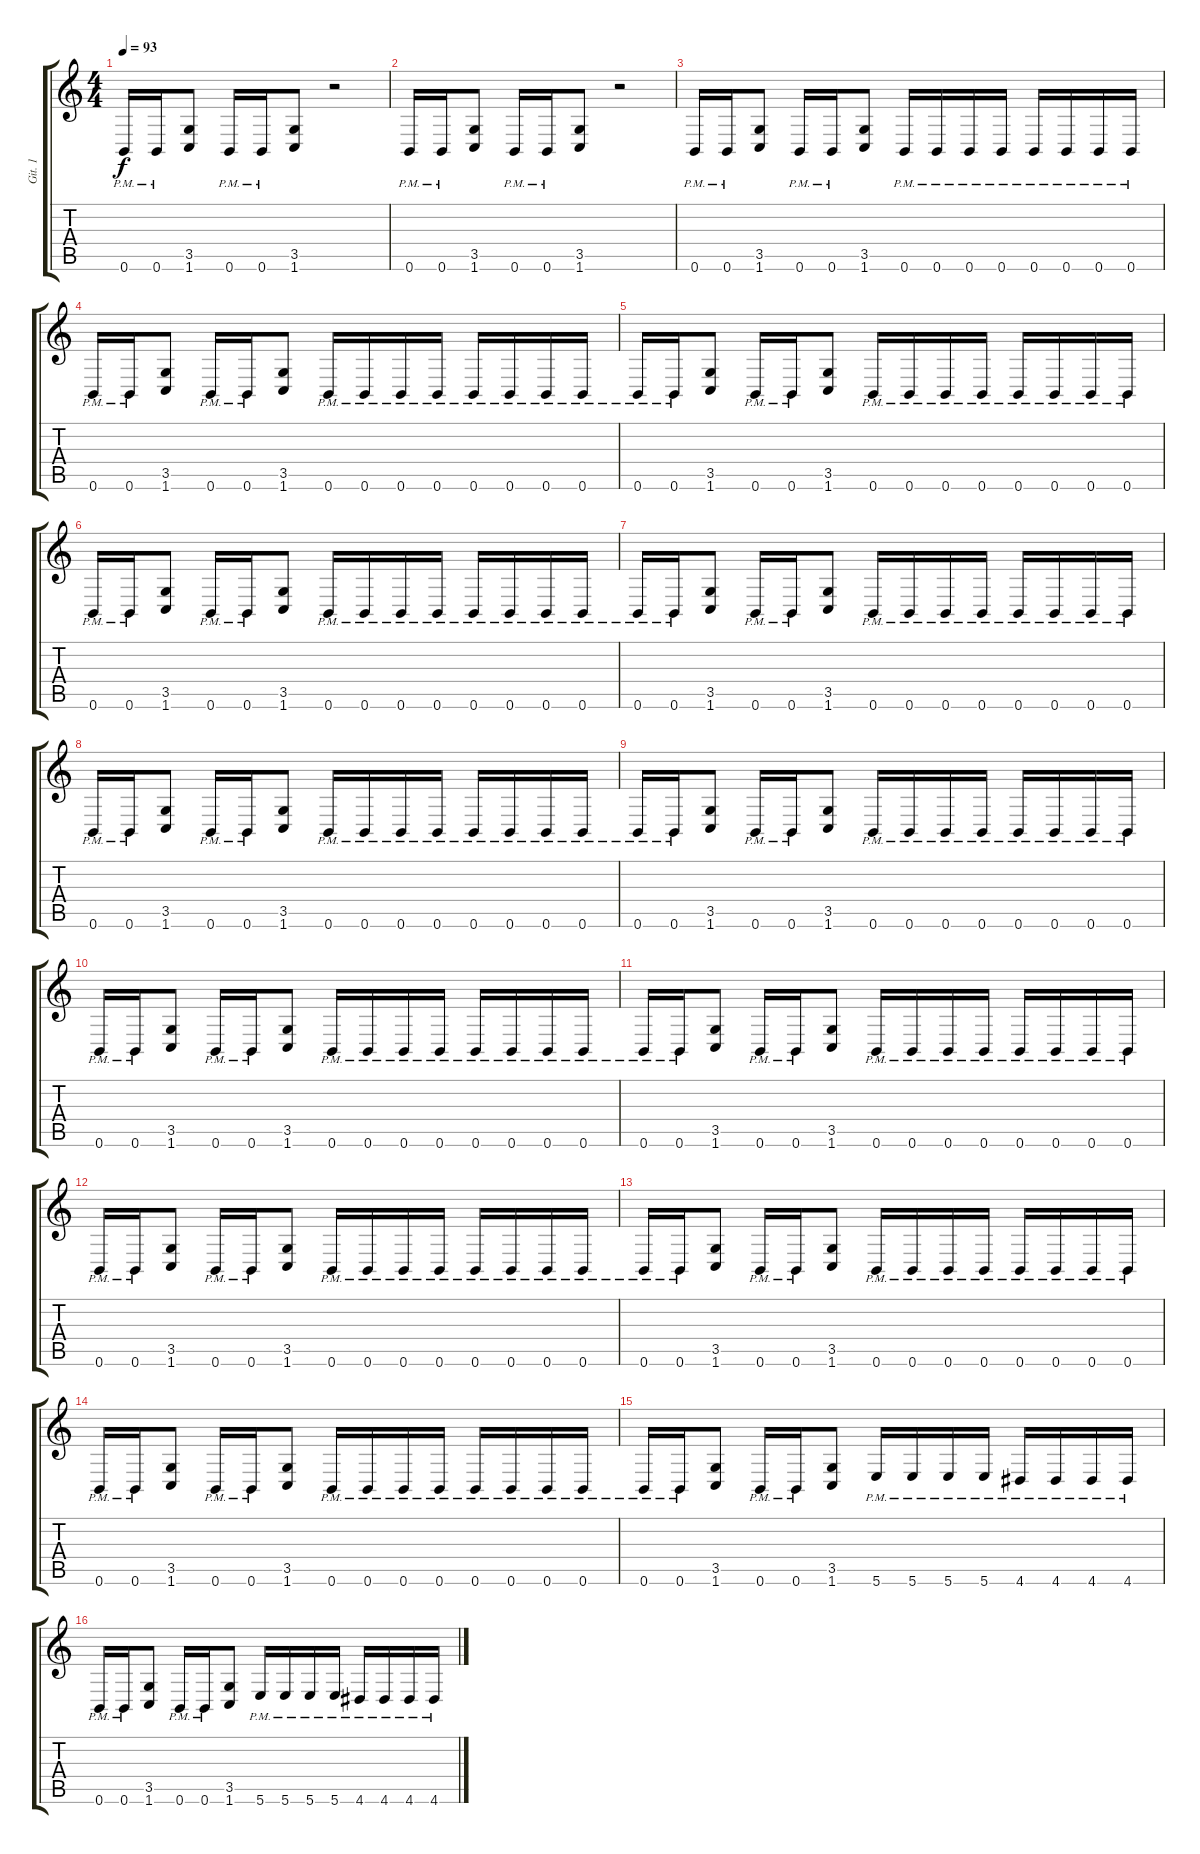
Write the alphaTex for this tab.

\track ("Git. 1" "Git. 1") {instrument distortionguitar}
\staff {score tabs}
\tuning (B3 Gb3 D3 A2 E2 B1) {hide}
\ts (4 4)
\tempo 93
\clef g2
\ks c
0.6{pm}.16{dy f} 0.6{pm}.16 (3.5 1.6).8 0.6{pm}.16 0.6{pm}.16 (3.5 1.6).8 r.2 |
0.6{pm}.16 0.6{pm}.16 (3.5 1.6).8 0.6{pm}.16 0.6{pm}.16 (3.5 1.6).8 r.2 |
0.6{pm}.16 0.6{pm}.16 (3.5 1.6).8 0.6{pm}.16 0.6{pm}.16 (3.5 1.6).8 0.6{pm}.16 0.6{pm}.16 0.6{pm}.16 0.6{pm}.16 0.6{pm}.16 0.6{pm}.16 0.6{pm}.16 0.6{pm}.16 |
0.6{pm}.16 0.6{pm}.16 (3.5 1.6).8 0.6{pm}.16 0.6{pm}.16 (3.5 1.6).8 0.6{pm}.16 0.6{pm}.16 0.6{pm}.16 0.6{pm}.16 0.6{pm}.16 0.6{pm}.16 0.6{pm}.16 0.6{pm}.16 |
0.6{pm}.16 0.6{pm}.16 (3.5 1.6).8 0.6{pm}.16 0.6{pm}.16 (3.5 1.6).8 0.6{pm}.16 0.6{pm}.16 0.6{pm}.16 0.6{pm}.16 0.6{pm}.16 0.6{pm}.16 0.6{pm}.16 0.6{pm}.16 |
0.6{pm}.16 0.6{pm}.16 (3.5 1.6).8 0.6{pm}.16 0.6{pm}.16 (3.5 1.6).8 0.6{pm}.16 0.6{pm}.16 0.6{pm}.16 0.6{pm}.16 0.6{pm}.16 0.6{pm}.16 0.6{pm}.16 0.6{pm}.16 |
0.6{pm}.16 0.6{pm}.16 (3.5 1.6).8 0.6{pm}.16 0.6{pm}.16 (3.5 1.6).8 0.6{pm}.16 0.6{pm}.16 0.6{pm}.16 0.6{pm}.16 0.6{pm}.16 0.6{pm}.16 0.6{pm}.16 0.6{pm}.16 |
0.6{pm}.16 0.6{pm}.16 (3.5 1.6).8 0.6{pm}.16 0.6{pm}.16 (3.5 1.6).8 0.6{pm}.16 0.6{pm}.16 0.6{pm}.16 0.6{pm}.16 0.6{pm}.16 0.6{pm}.16 0.6{pm}.16 0.6{pm}.16 |
0.6{pm}.16 0.6{pm}.16 (3.5 1.6).8 0.6{pm}.16 0.6{pm}.16 (3.5 1.6).8 0.6{pm}.16 0.6{pm}.16 0.6{pm}.16 0.6{pm}.16 0.6{pm}.16 0.6{pm}.16 0.6{pm}.16 0.6{pm}.16 |
0.6{pm}.16 0.6{pm}.16 (3.5 1.6).8 0.6{pm}.16 0.6{pm}.16 (3.5 1.6).8 0.6{pm}.16 0.6{pm}.16 0.6{pm}.16 0.6{pm}.16 0.6{pm}.16 0.6{pm}.16 0.6{pm}.16 0.6{pm}.16 |
0.6{pm}.16 0.6{pm}.16 (3.5 1.6).8 0.6{pm}.16 0.6{pm}.16 (3.5 1.6).8 0.6{pm}.16 0.6{pm}.16 0.6{pm}.16 0.6{pm}.16 0.6{pm}.16 0.6{pm}.16 0.6{pm}.16 0.6{pm}.16 |
0.6{pm}.16 0.6{pm}.16 (3.5 1.6).8 0.6{pm}.16 0.6{pm}.16 (3.5 1.6).8 0.6{pm}.16 0.6{pm}.16 0.6{pm}.16 0.6{pm}.16 0.6{pm}.16 0.6{pm}.16 0.6{pm}.16 0.6{pm}.16 |
0.6{pm}.16 0.6{pm}.16 (3.5 1.6).8 0.6{pm}.16 0.6{pm}.16 (3.5 1.6).8 0.6{pm}.16 0.6{pm}.16 0.6{pm}.16 0.6{pm}.16 0.6{pm}.16 0.6{pm}.16 0.6{pm}.16 0.6{pm}.16 |
0.6{pm}.16 0.6{pm}.16 (3.5 1.6).8 0.6{pm}.16 0.6{pm}.16 (3.5 1.6).8 0.6{pm}.16 0.6{pm}.16 0.6{pm}.16 0.6{pm}.16 0.6{pm}.16 0.6{pm}.16 0.6{pm}.16 0.6{pm}.16 |
0.6{pm}.16 0.6{pm}.16 (3.5 1.6).8 0.6{pm}.16 0.6{pm}.16 (3.5 1.6).8 5.6{pm}.16 5.6{pm}.16 5.6{pm}.16 5.6{pm}.16 4.6{pm}.16 4.6{pm}.16 4.6{pm}.16 4.6{pm}.16 |
0.6{pm}.16 0.6{pm}.16 (3.5 1.6).8 0.6{pm}.16 0.6{pm}.16 (3.5 1.6).8 5.6{pm}.16 5.6{pm}.16 5.6{pm}.16 5.6{pm}.16 4.6{pm}.16 4.6{pm}.16 4.6{pm}.16 4.6{pm}.16
